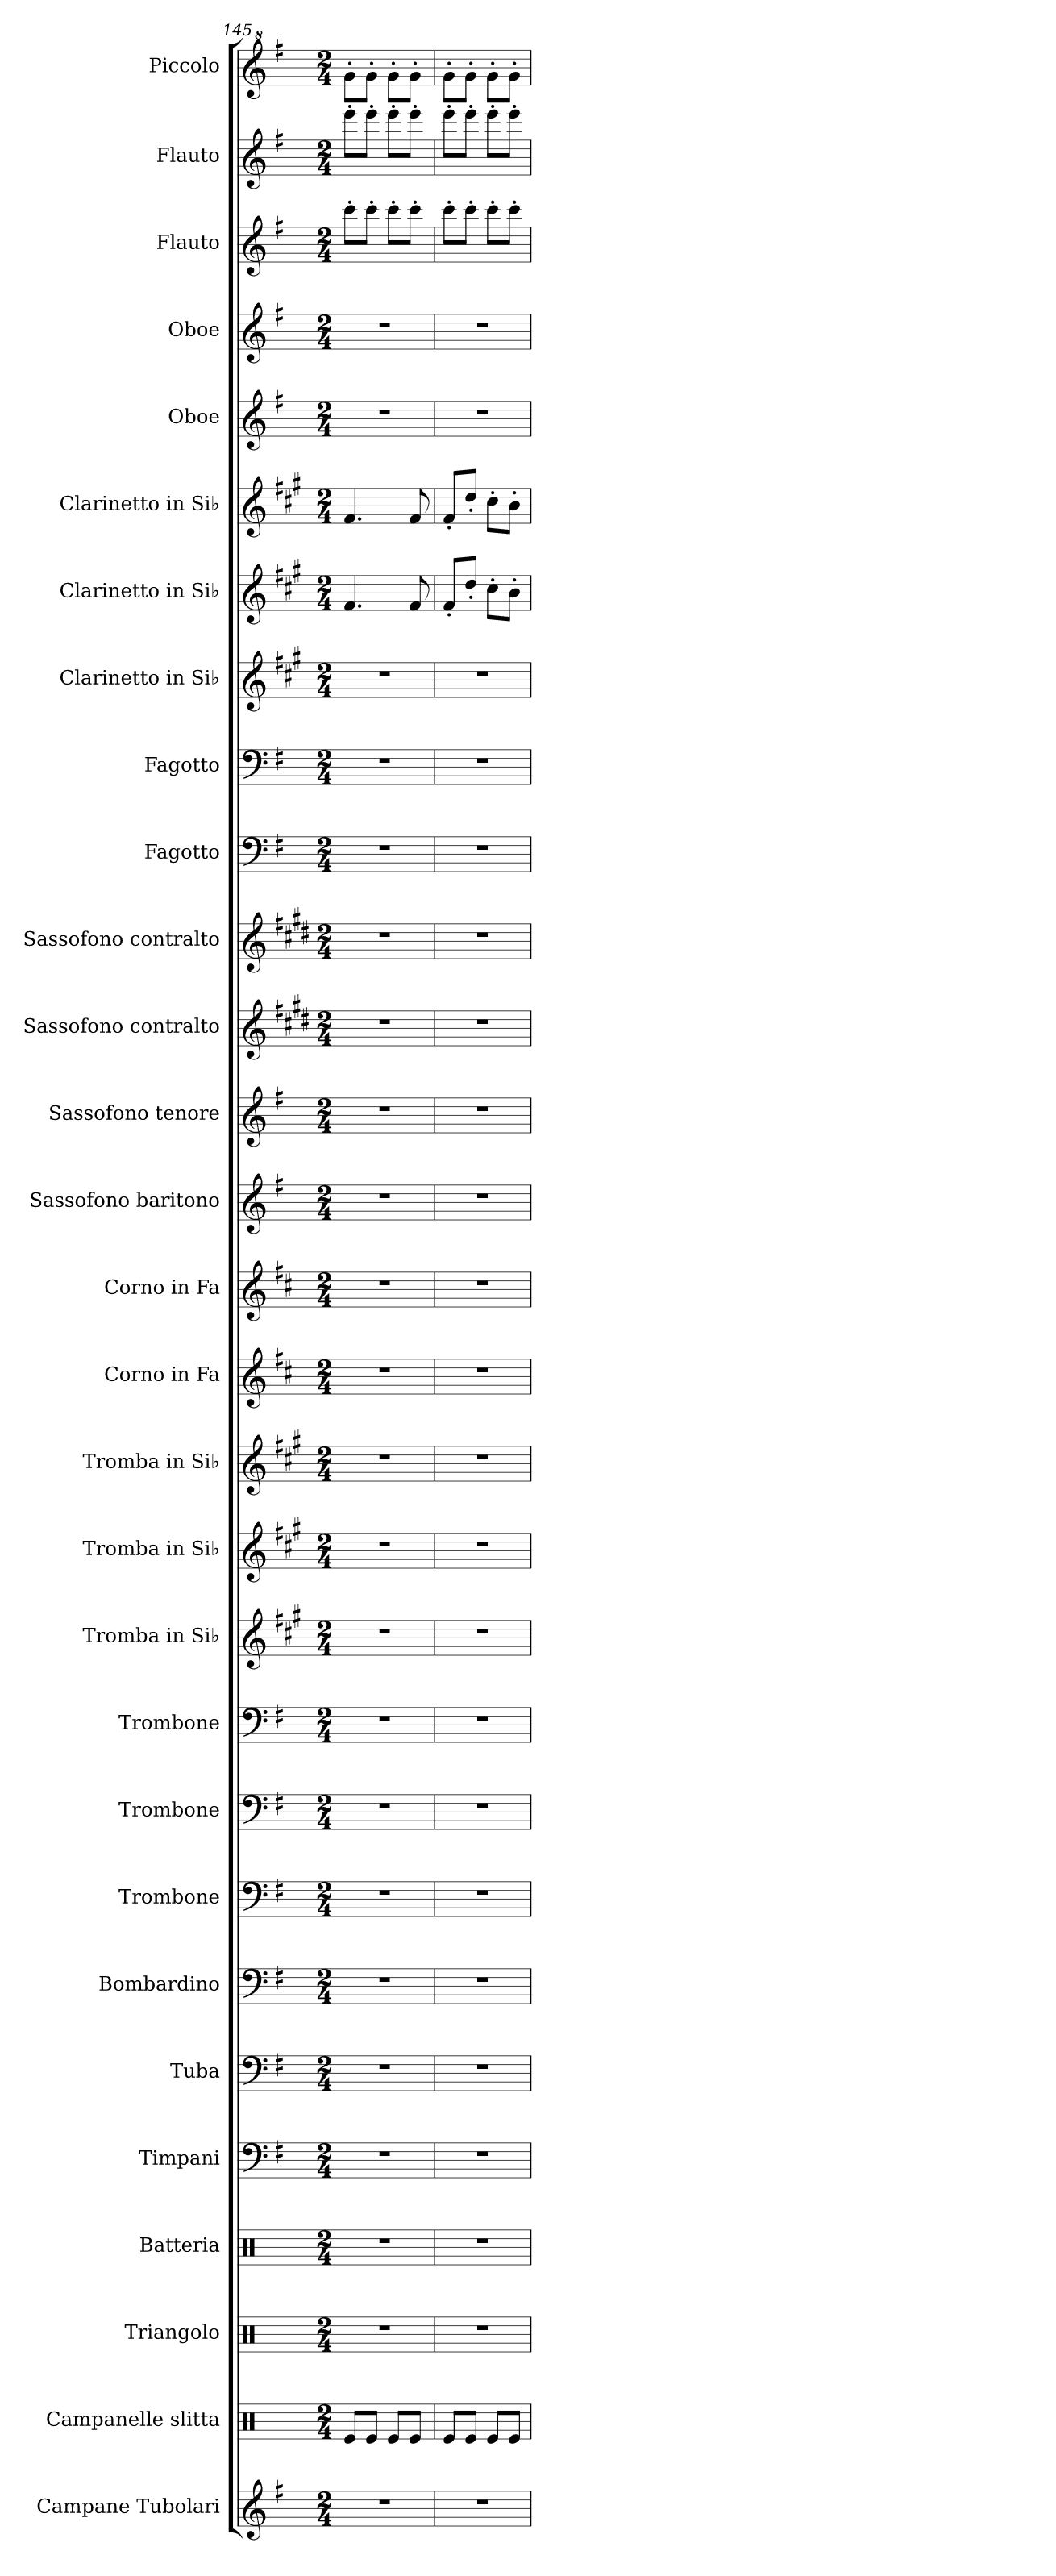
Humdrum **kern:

**kern	**kern	**kern	**kern	**kern	**kern	**kern	**kern	**kern	**kern	**kern	**kern	**kern	**kern	**kern	**kern	**kern	**kern	**kern	**kern	**kern	**kern	**kern	**kern	**kern	**kern	**kern	**kern	**kern
*part29	*part28	*part27	*part26	*part25	*part24	*part23	*part22	*part21	*part20	*part19	*part18	*part17	*part16	*part15	*part14	*part13	*part12	*part11	*part10	*part9	*part8	*part7	*part6	*part5	*part4	*part3	*part2	*part1
*staff29	*staff28	*staff27	*staff26	*staff25	*staff24	*staff23	*staff22	*staff21	*staff20	*staff19	*staff18	*staff17	*staff16	*staff15	*staff14	*staff13	*staff12	*staff11	*staff10	*staff9	*staff8	*staff7	*staff6	*staff5	*staff4	*staff3	*staff2	*staff1
*I"Campane Tubolari	*I"Campanelle slitta	*I"Triangolo	*I"Batteria	*I"Timpani	*I"Tuba	*I"Bombardino	*I"Trombone	*I"Trombone	*I"Trombone	*I"Tromba in Si♭	*I"Tromba in Si♭	*I"Tromba in Si♭	*I"Corno in Fa	*I"Corno in Fa	*I"Sassofono baritono	*I"Sassofono tenore	*I"Sassofono contralto	*I"Sassofono contralto	*I"Fagotto	*I"Fagotto	*I"Clarinetto in Si♭	*I"Clarinetto in Si♭	*I"Clarinetto in Si♭	*I"Oboe	*I"Oboe	*I"Flauto	*I"Flauto	*I"Piccolo
*I'Camp. tb.	*	*I'Triang.	*I'Batt.	*I'Timp.	*I'Tba.	*	*I'Tbn.	*I'Tbn.	*I'Tbn.	*I'Tr. Si♭	*I'Tr. Si♭	*I'Tr. Si♭	*I'Cor. Fa	*I'Cor. Fa	*	*	*	*	*I'Fag.	*I'Fag.	*I'Cl. Si♭	*I'Cl. Si♭	*I'Cl. Si♭	*I'Ob.	*I'Ob.	*I'Fl.	*I'Fl.	*
*clefG2	*clefX	*clefX	*clefX	*clefF4	*clefF4	*clefF4	*clefF4	*clefF4	*clefF4	*clefG2	*clefG2	*clefG2	*clefG2	*clefG2	*clefG2	*clefG2	*clefG2	*clefG2	*clefF4	*clefF4	*clefG2	*clefG2	*clefG2	*clefG2	*clefG2	*clefG2	*clefG2	*clefG^2
*	*	*	*	*	*	*	*	*	*	*ITrd1c2	*ITrd1c2	*ITrd1c2	*ITrd4c7	*ITrd4c7	*ITrd12c21	*ITrd8c14	*ITrd5c9	*ITrd5c9	*	*	*ITrd1c2	*ITrd1c2	*ITrd1c2	*	*	*	*	*ITrd-7c-12
*k[f#]	*k[]	*k[]	*k[]	*k[f#]	*k[f#]	*k[f#]	*k[f#]	*k[f#]	*k[f#]	*k[f#]	*k[f#]	*k[f#]	*k[f#]	*k[f#]	*k[f#]	*k[f#]	*k[f#]	*k[f#]	*k[f#]	*k[f#]	*k[f#]	*k[f#]	*k[f#]	*k[f#]	*k[f#]	*k[f#]	*k[f#]	*k[f#]
*M2/4	*M2/4	*M2/4	*M2/4	*M2/4	*M2/4	*M2/4	*M2/4	*M2/4	*M2/4	*M2/4	*M2/4	*M2/4	*M2/4	*M2/4	*M2/4	*M2/4	*M2/4	*M2/4	*M2/4	*M2/4	*M2/4	*M2/4	*M2/4	*M2/4	*M2/4	*M2/4	*M2/4	*M2/4
=145	=145	=145	=145	=145	=145	=145	=145	=145	=145	=145	=145	=145	=145	=145	=145	=145	=145	=145	=145	=145	=145	=145	=145	=145	=145	=145	=145	=145
2r	8Re/L	2r	2r	2r	2r	2r	2r	2r	2r	2r	2r	2r	2r	2r	2r	2r	2r	2r	2r	2r	2r	4.e/	4.e/	2r	2r	8ccc'\L	8eee'\L	8ggg'\L
.	8Re/J	.	.	.	.	.	.	.	.	.	.	.	.	.	.	.	.	.	.	.	.	.	.	.	.	8ccc'\J	8eee'\J	8ggg'\J
.	8Re/L	.	.	.	.	.	.	.	.	.	.	.	.	.	.	.	.	.	.	.	.	.	.	.	.	8ccc'\L	8eee'\L	8ggg'\L
.	8Re/J	.	.	.	.	.	.	.	.	.	.	.	.	.	.	.	.	.	.	.	.	8e/	8e/	.	.	8ccc'\J	8eee'\J	8ggg'\J
=146	=146	=146	=146	=146	=146	=146	=146	=146	=146	=146	=146	=146	=146	=146	=146	=146	=146	=146	=146	=146	=146	=146	=146	=146	=146	=146	=146	=146
2r	8Re/L	2r	2r	2r	2r	2r	2r	2r	2r	2r	2r	2r	2r	2r	2r	2r	2r	2r	2r	2r	2r	8e'/L	8e'/L	2r	2r	8ccc'\L	8eee'\L	8ggg'\L
.	8Re/J	.	.	.	.	.	.	.	.	.	.	.	.	.	.	.	.	.	.	.	.	8cc'/J	8cc'/J	.	.	8ccc'\J	8eee'\J	8ggg'\J
.	8Re/L	.	.	.	.	.	.	.	.	.	.	.	.	.	.	.	.	.	.	.	.	8b'\L	8b'\L	.	.	8ccc'\L	8eee'\L	8ggg'\L
.	8Re/J	.	.	.	.	.	.	.	.	.	.	.	.	.	.	.	.	.	.	.	.	8a'\J	8a'\J	.	.	8ccc'\J	8eee'\J	8ggg'\J
=	=	=	=	=	=	=	=	=	=	=	=	=	=	=	=	=	=	=	=	=	=	=	=	=	=	=	=	=
*-	*-	*-	*-	*-	*-	*-	*-	*-	*-	*-	*-	*-	*-	*-	*-	*-	*-	*-	*-	*-	*-	*-	*-	*-	*-	*-	*-	*-
